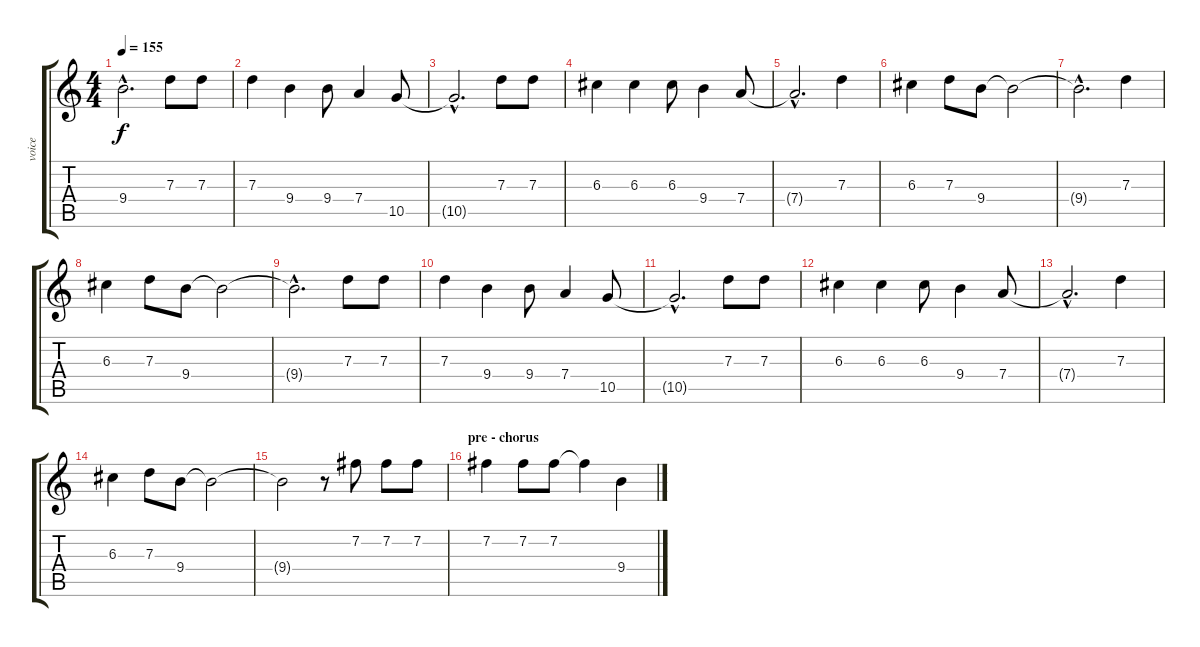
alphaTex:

\track ("voice" "voice") {instrument rockorgan}
\staff {score tabs}
\tuning (E5 B4 G4 D4 A3 E3) {hide}
\ts (4 4)
\tempo 155
\clef g2
\ks c
9.4{hac t}.2{d dy f} 7.3.8 7.3.8 |
7.3.4 9.4.4 9.4.8 7.4.4 10.5.8 |
10.5{hac t}.2{d} 7.3.8 7.3.8 |
6.3.4 6.3.4 6.3.8 9.4.4 7.4.8 |
7.4{hac t}.2{d} 7.3.4 |
6.3.4 7.3.8 9.4.8 9.4{t}.2 |
9.4{hac t}.2{d} 7.3.4 |
6.3.4 7.3.8 9.4.8 9.4{t}.2 |
9.4{hac t}.2{d} 7.3.8 7.3.8 |
7.3.4 9.4.4 9.4.8 7.4.4 10.5.8 |
10.5{hac t}.2{d} 7.3.8 7.3.8 |
6.3.4 6.3.4 6.3.8 9.4.4 7.4.8 |
7.4{hac t}.2{d} 7.3.4 |
6.3.4 7.3.8 9.4.8 9.4{t}.2 |
9.4{t}.2 r.8 7.2.8 7.2.8 7.2.8 |
\section ("" "pre - chorus")
7.2.4 7.2.8 7.2.8 7.2{t}.4 9.4.4
